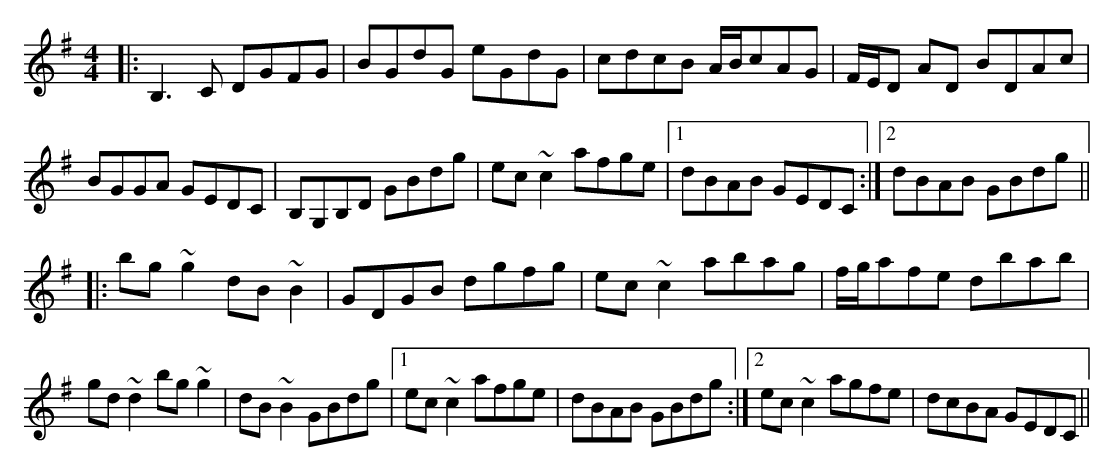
X:1
M:4/4
K:G
|:B,3 C DGFG|BGdG eGdG|cdcB A/B/cAG|F/E/D AD BDAc|
BGGA GEDC|B,G,B,D GBdg|ec~c2 afge|1 dBAB GEDC:|2 dBAB GBdg||
|:bg~g2 dB~B2|GDGB dgfg|ec~c2 abag|f/g/afe dbab|
gd~d2 bg~g2|dB~B2 GBdg|1 ec~c2 afge|dBAB GBdg:|2 ec~c2 agfe|dcBA GEDC||
